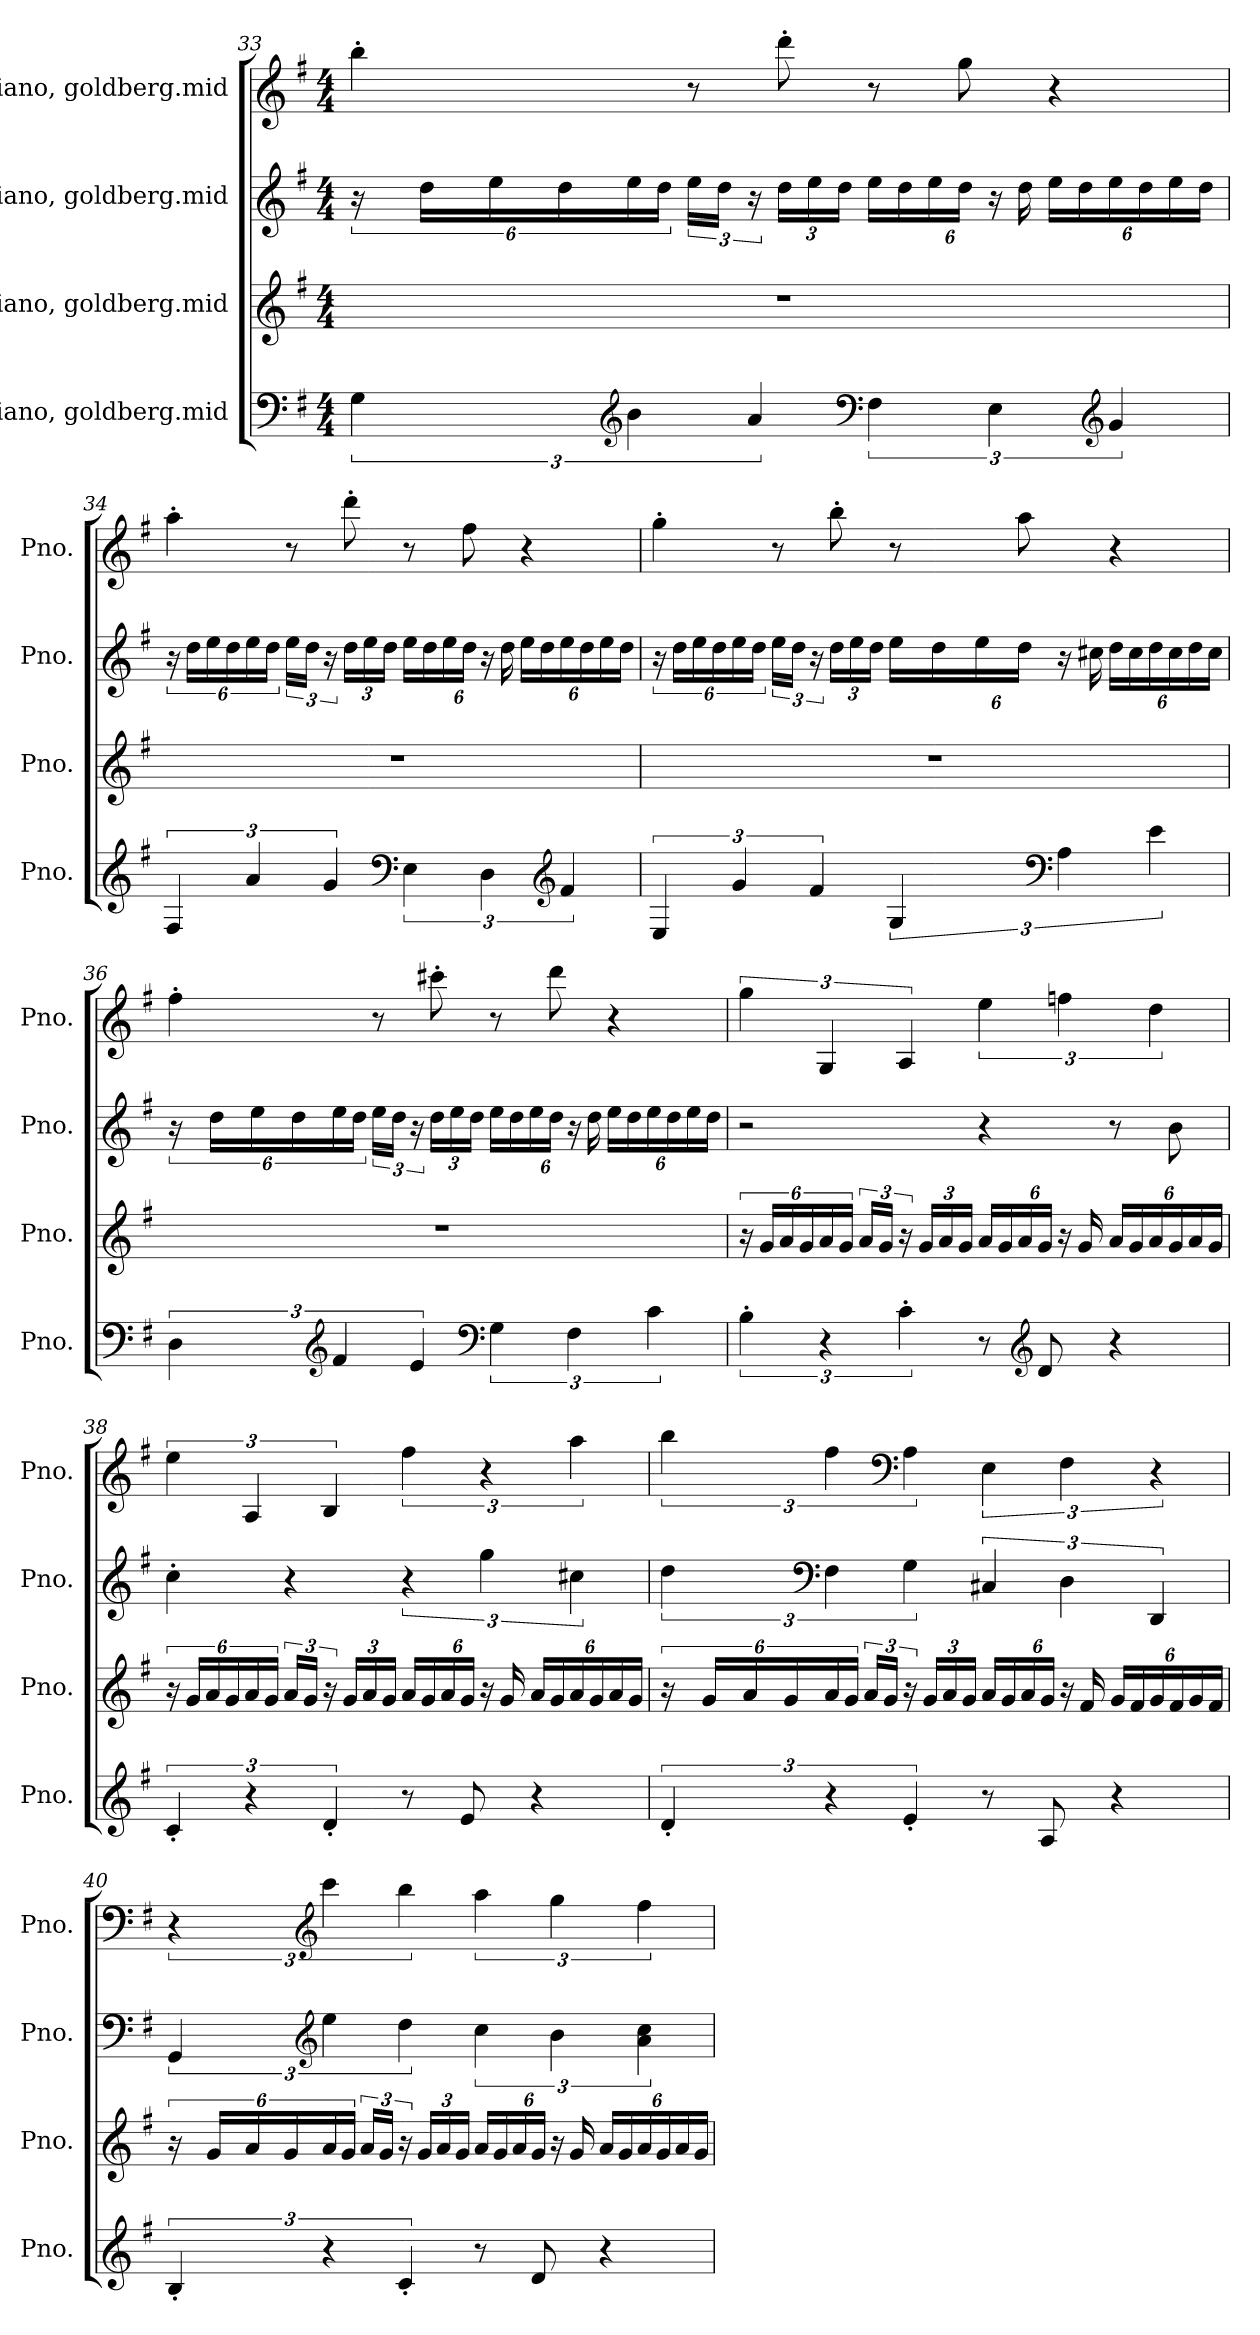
**kern	**kern	**kern	**kern
*part4	*part3	*part2	*part1
*staff4	*staff3	*staff2	*staff1
*I"Piano, goldberg.mid	*I"Piano, goldberg.mid	*I"Piano, goldberg.mid	*I"Piano, goldberg.mid
*I'Pno.	*I'Pno.	*I'Pno.	*I'Pno.
!!LO:LB:g=z
*clefF4	*clefG2	*clefG2	*clefG2
*k[f#]	*k[f#]	*k[f#]	*k[f#]
*M4/4	*M4/4	*M4/4	*M4/4
=33	=33	=33	=33
6G\	1r	24r	4bb'\
.	.	24dd\LL	.
.	.	24ee\	.
*	*	*Xbrackettup	*
.	.	24dd\	.
*clefG2	*	*	*
6b\	.	24ee\	.
.	.	24dd\JJ	.
*	*	*brackettup	*
.	.	24ee\LL	8r
.	.	24dd\JJ	.
6a/	.	24r	.
*	*	*Xbrackettup	*
.	.	24dd\LL	8ddd'\
.	.	24ee\	.
.	.	24dd\JJ	.
*clefF4	*	*	*
6F#\	.	24ee\LL	8r
.	.	24dd\	.
.	.	24ee\	.
*	*	*brackettup	*
.	.	24dd\JJ	8gg\
6E\	.	24r	.
.	.	24dd\	.
*	*	*Xbrackettup	*
.	.	24ee\LL	4r
.	.	24dd\	.
*clefG2	*	*	*
6g/	.	24ee\	.
.	.	24dd\	.
.	.	24ee\	.
.	.	24dd\JJ	.
!!LO:LB:g=z
=34	=34	=34	=34
*	*	*brackettup	*
6F#/	1r	24r	4aa'\
.	.	24dd\LL	.
.	.	24ee\	.
*	*	*Xbrackettup	*
.	.	24dd\	.
6a/	.	24ee\	.
.	.	24dd\JJ	.
*	*	*brackettup	*
.	.	24ee\LL	8r
.	.	24dd\JJ	.
6g/	.	24r	.
*	*	*Xbrackettup	*
.	.	24dd\LL	8ddd'\
.	.	24ee\	.
.	.	24dd\JJ	.
*clefF4	*	*	*
6E\	.	24ee\LL	8r
.	.	24dd\	.
.	.	24ee\	.
*	*	*brackettup	*
.	.	24dd\JJ	8ff#\
6D\	.	24r	.
.	.	24dd\	.
*	*	*Xbrackettup	*
.	.	24ee\LL	4r
.	.	24dd\	.
*clefG2	*	*	*
6f#/	.	24ee\	.
.	.	24dd\	.
.	.	24ee\	.
.	.	24dd\JJ	.
!!LO:PB:g=z
=35	=35	=35	=35
*	*	*brackettup	*
6E/	1r	24r	4gg'\
.	.	24dd\LL	.
.	.	24ee\	.
*	*	*Xbrackettup	*
.	.	24dd\	.
6g/	.	24ee\	.
.	.	24dd\JJ	.
*	*	*brackettup	*
.	.	24ee\LL	8r
.	.	24dd\JJ	.
6f#/	.	24r	.
*	*	*Xbrackettup	*
.	.	24dd\LL	8bb'\
.	.	24ee\	.
.	.	24dd\JJ	.
6G/	.	24ee\LL	8r
.	.	24dd\	.
.	.	24ee\	.
*	*	*brackettup	*
.	.	24dd\JJ	8aa\
*clefF4	*	*	*
6A\	.	24r	.
.	.	24cc#X\	.
*	*	*Xbrackettup	*
.	.	24dd\LL	4r
.	.	24cc#\	.
6e\	.	24dd\	.
.	.	24cc#\	.
.	.	24dd\	.
.	.	24cc#\JJ	.
!!LO:LB:g=z
=36	=36	=36	=36
*	*	*brackettup	*
6D\	1r	24r	4ff#'\
.	.	24dd\LL	.
.	.	24ee\	.
*	*	*Xbrackettup	*
.	.	24dd\	.
*clefG2	*	*	*
6f#/	.	24ee\	.
.	.	24dd\JJ	.
*	*	*brackettup	*
.	.	24ee\LL	8r
.	.	24dd\JJ	.
6e/	.	24r	.
*	*	*Xbrackettup	*
.	.	24dd\LL	8ccc#X'\
.	.	24ee\	.
.	.	24dd\JJ	.
*clefF4	*	*	*
6G\	.	24ee\LL	8r
.	.	24dd\	.
.	.	24ee\	.
*	*	*brackettup	*
.	.	24dd\JJ	8ddd\
6F#\	.	24r	.
.	.	24dd\	.
*	*	*Xbrackettup	*
.	.	24ee\LL	4r
.	.	24dd\	.
6c\	.	24ee\	.
.	.	24dd\	.
.	.	24ee\	.
.	.	24dd\JJ	.
!!LO:LB:g=z
=37	=37	=37	=37
6B'\	24r	2r	6gg\
.	24g/LL	.	.
.	24a/	.	.
*	*Xbrackettup	*	*
.	24g/	.	.
6r	24a/	.	6G/
.	24g/JJ	.	.
*	*brackettup	*	*
.	24a/LL	.	.
.	24g/JJ	.	.
6c'\	24r	.	6A/
*	*Xbrackettup	*	*
.	24g/LL	.	.
.	24a/	.	.
.	24g/JJ	.	.
8r	24a/LL	4r	6ee\
.	24g/	.	.
.	24a/	.	.
*clefG2	*	*	*
*	*brackettup	*	*
8d/	24g/JJ	.	.
.	24r	.	6ffn\
.	24g/	.	.
*	*Xbrackettup	*	*
4r	24a/LL	8r	.
.	24g/	.	.
.	24a/	.	6dd\
.	24g/	8b\	.
.	24a/	.	.
.	24g/JJ	.	.
!!LO:PB:g=z
=38	=38	=38	=38
*	*brackettup	*	*
6c'/	24r	4cc'\	6ee\
.	24g/LL	.	.
.	24a/	.	.
*	*Xbrackettup	*	*
.	24g/	.	.
6r	24a/	.	6A/
.	24g/JJ	.	.
*	*brackettup	*	*
.	24a/LL	4r	.
.	24g/JJ	.	.
6d'/	24r	.	6B/
*	*Xbrackettup	*	*
.	24g/LL	.	.
.	24a/	.	.
.	24g/JJ	.	.
*	*	*brackettup	*
8r	24a/LL	6r	6ff#\
.	24g/	.	.
.	24a/	.	.
*	*brackettup	*	*
8e/	24g/JJ	.	.
.	24r	6gg\	6r
.	24g/	.	.
*	*Xbrackettup	*	*
4r	24a/LL	.	.
.	24g/	.	.
.	24a/	6cc#X\	6aa\
.	24g/	.	.
.	24a/	.	.
.	24g/JJ	.	.
!!LO:LB:g=z
=39	=39	=39	=39
*	*brackettup	*	*
6d'/	24r	6dd\	6bb\
.	24g/LL	.	.
.	24a/	.	.
*	*Xbrackettup	*	*
.	24g/	.	.
*	*	*clefF4	*
6r	24a/	6F#\	6ff#\
.	24g/JJ	.	.
*	*brackettup	*	*
.	24a/LL	.	.
.	24g/JJ	.	.
*	*	*	*clefF4
6e'/	24r	6G\	6A\
*	*Xbrackettup	*	*
.	24g/LL	.	.
.	24a/	.	.
.	24g/JJ	.	.
8r	24a/LL	6C#X/	6E\
.	24g/	.	.
.	24a/	.	.
*	*brackettup	*	*
8A/	24g/JJ	.	.
.	24r	6D\	6F#\
.	24f#/	.	.
*	*Xbrackettup	*	*
4r	24g/LL	.	.
.	24f#/	.	.
.	24g/	6DD/	6r
.	24f#/	.	.
.	24g/	.	.
.	24f#/JJ	.	.
!!LO:LB:g=z
=40	=40	=40	=40
*	*brackettup	*	*
6B'/	24r	6GG/	6r
.	24g/LL	.	.
.	24a/	.	.
*	*Xbrackettup	*	*
.	24g/	.	.
*	*	*clefG2	*clefG2
6r	24a/	6ee\	6ccc\
.	24g/JJ	.	.
*	*brackettup	*	*
.	24a/LL	.	.
.	24g/JJ	.	.
6c'/	24r	6dd\	6bb\
*	*Xbrackettup	*	*
.	24g/LL	.	.
.	24a/	.	.
.	24g/JJ	.	.
8r	24a/LL	6cc\	6aa\
.	24g/	.	.
.	24a/	.	.
*	*brackettup	*	*
8d/	24g/JJ	.	.
.	24r	6b\	6gg\
.	24g/	.	.
*	*Xbrackettup	*	*
4r	24a/LL	.	.
.	24g/	.	.
.	24a/	6a\ 6cc\	6ff#\
.	24g/	.	.
.	24a/	.	.
.	24g/JJ	.	.
=	=	=	=
*-	*-	*-	*-
